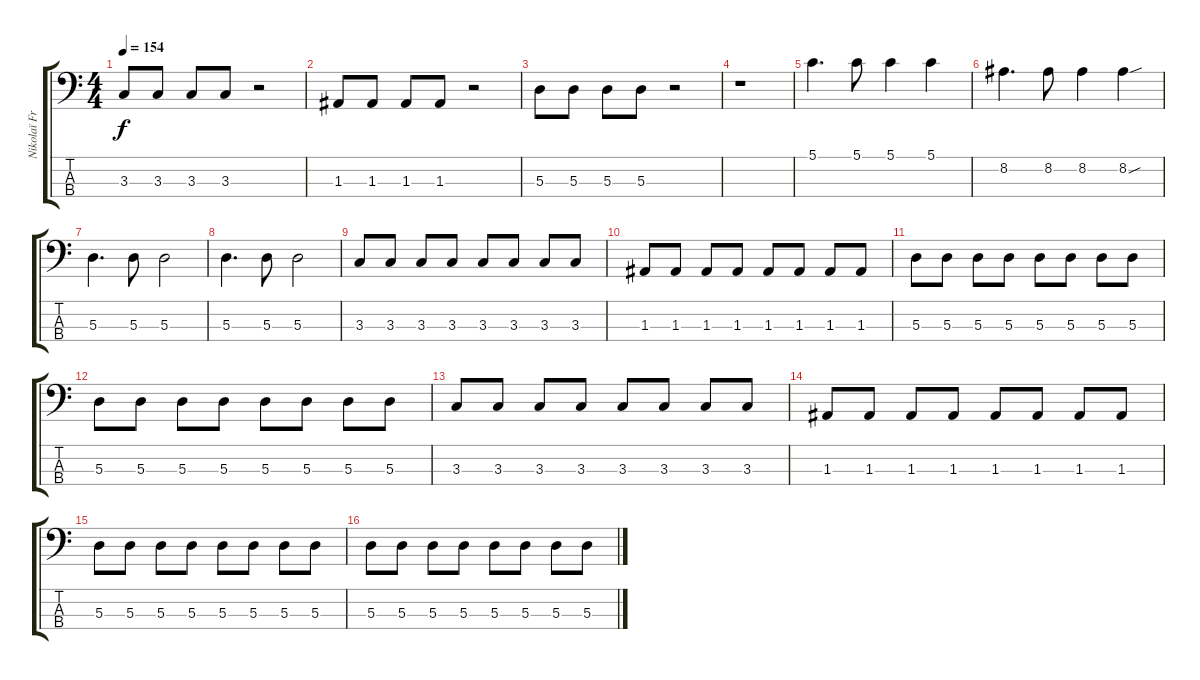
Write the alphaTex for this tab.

\track ("Nikolaï Fraiture" "Nikolaï Fr") {instrument electricbasspick}
\staff {score tabs}
\tuning (G2 D2 A1 E1) {hide}
\ts (4 4)
\tempo 154
\clef f4
\ks c
3.3.8{dy f} 3.3.8 3.3.8 3.3.8 r.2 |
1.3.8 1.3.8 1.3.8 1.3.8 r.2 |
5.3.8 5.3.8 5.3.8 5.3.8 r.2 |
r.1 |
5.1.4{d} 5.1.8 5.1.4 5.1.4 |
8.2.4{d} 8.2.8 8.2.4 8.2{sou}.4 |
5.3.4{d} 5.3.8 5.3.2 |
5.3.4{d} 5.3.8 5.3.2 |
3.3.8 3.3.8 3.3.8 3.3.8 3.3.8 3.3.8 3.3.8 3.3.8 |
1.3.8 1.3.8 1.3.8 1.3.8 1.3.8 1.3.8 1.3.8 1.3.8 |
5.3.8 5.3.8 5.3.8 5.3.8 5.3.8 5.3.8 5.3.8 5.3.8 |
5.3.8 5.3.8 5.3.8 5.3.8 5.3.8 5.3.8 5.3.8 5.3.8 |
3.3.8 3.3.8 3.3.8 3.3.8 3.3.8 3.3.8 3.3.8 3.3.8 |
1.3.8 1.3.8 1.3.8 1.3.8 1.3.8 1.3.8 1.3.8 1.3.8 |
5.3.8 5.3.8 5.3.8 5.3.8 5.3.8 5.3.8 5.3.8 5.3.8 |
5.3.8 5.3.8 5.3.8 5.3.8 5.3.8 5.3.8 5.3.8 5.3.8
